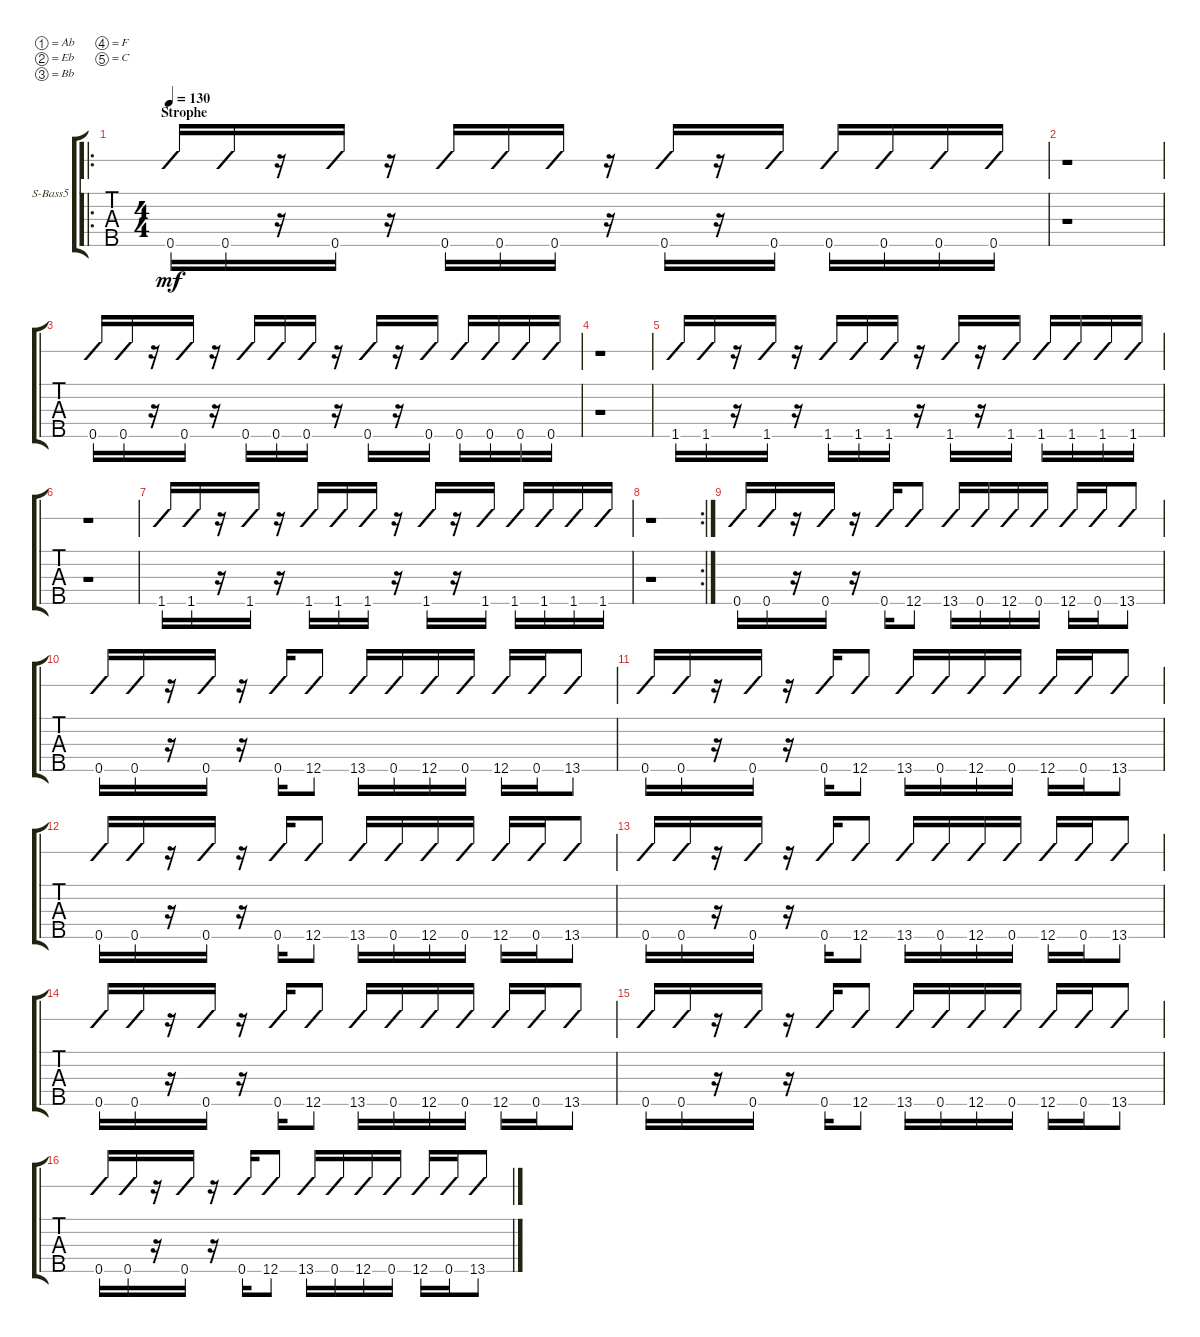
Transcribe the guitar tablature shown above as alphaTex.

\bracketExtendMode groupsimilarinstruments
\firstSystemTrackNameOrientation horizontal
\otherSystemsTrackNameOrientation horizontal
\track ("Bass" "S-Bass5") {instrument synthbass2}
\staff {tabs slash}
\tuning (Ab2 Eb2 Bb1 F1 C1)
\ro
\ts (4 4)
\section ("" "Strophe")
\tempo 130
\clef g2
\ks c
0.5.16{dy mf} 0.5.16 r.16 0.5.16 r.16 0.5.16 0.5.16 0.5.16 r.16 0.5.16 r.16 0.5.16 0.5.16 0.5.16 0.5.16 0.5.16 |
r.1 |
0.5.16 0.5.16 r.16 0.5.16 r.16 0.5.16 0.5.16 0.5.16 r.16 0.5.16 r.16 0.5.16 0.5.16 0.5.16 0.5.16 0.5.16 |
r.1 |
1.5.16 1.5.16 r.16 1.5.16 r.16 1.5.16 1.5.16 1.5.16 r.16 1.5.16 r.16 1.5.16 1.5.16 1.5.16 1.5.16 1.5.16 |
r.1 |
1.5.16 1.5.16 r.16 1.5.16 r.16 1.5.16 1.5.16 1.5.16 r.16 1.5.16 r.16 1.5.16 1.5.16 1.5.16 1.5.16 1.5.16 |
\rc 2
r.1 |
\clef f4
0.5.16 0.5.16 r.16 0.5.16 r.16 0.5.16 12.5.8 13.5.16 0.5.16 12.5.16 0.5.16 12.5.16 0.5.16 13.5.8 |
0.5.16 0.5.16 r.16 0.5.16 r.16 0.5.16 12.5.8 13.5.16 0.5.16 12.5.16 0.5.16 12.5.16 0.5.16 13.5.8 |
0.5.16 0.5.16 r.16 0.5.16 r.16 0.5.16 12.5.8 13.5.16 0.5.16 12.5.16 0.5.16 12.5.16 0.5.16 13.5.8 |
0.5.16 0.5.16 r.16 0.5.16 r.16 0.5.16 12.5.8 13.5.16 0.5.16 12.5.16 0.5.16 12.5.16 0.5.16 13.5.8 |
0.5.16 0.5.16 r.16 0.5.16 r.16 0.5.16 12.5.8 13.5.16 0.5.16 12.5.16 0.5.16 12.5.16 0.5.16 13.5.8 |
0.5.16 0.5.16 r.16 0.5.16 r.16 0.5.16 12.5.8 13.5.16 0.5.16 12.5.16 0.5.16 12.5.16 0.5.16 13.5.8 |
0.5.16 0.5.16 r.16 0.5.16 r.16 0.5.16 12.5.8 13.5.16 0.5.16 12.5.16 0.5.16 12.5.16 0.5.16 13.5.8 |
0.5.16 0.5.16 r.16 0.5.16 r.16 0.5.16 12.5.8 13.5.16 0.5.16 12.5.16 0.5.16 12.5.16 0.5.16 13.5.8
